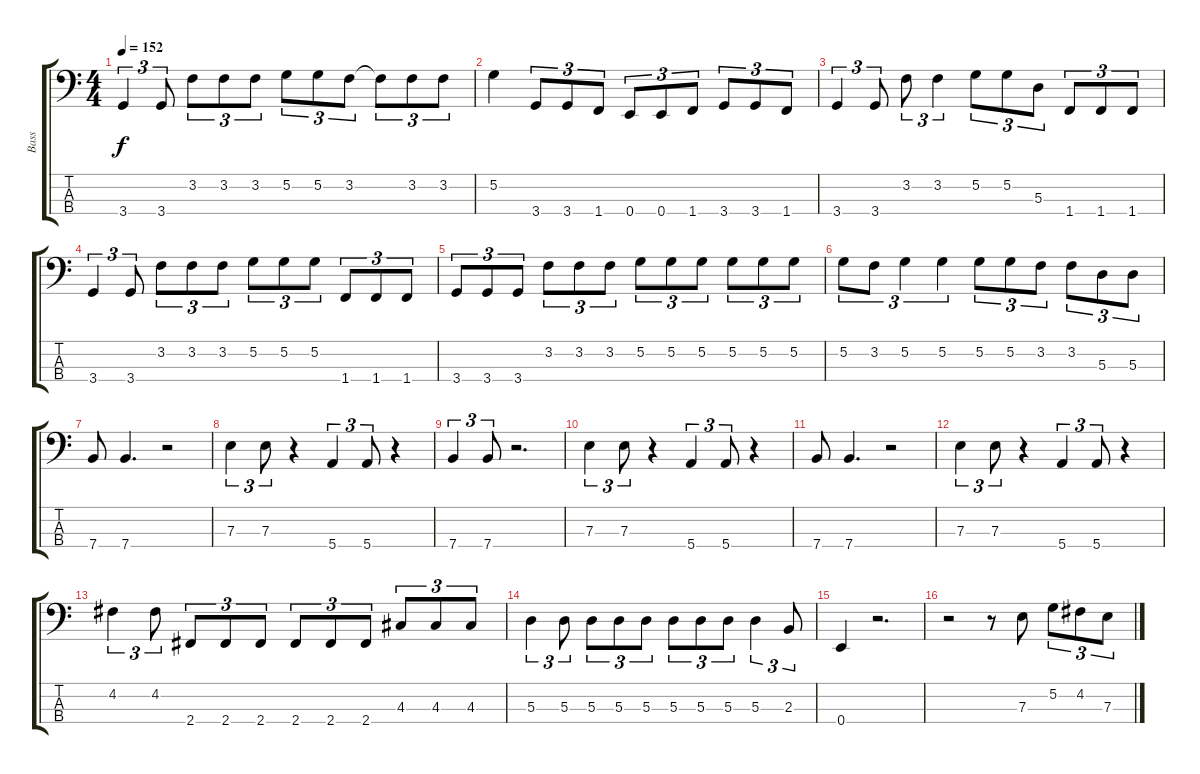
\track ("Bass" "Bass") {instrument electricbassfinger}
\staff {score tabs}
\tuning (G2 D2 A1 E1) {hide}
\ts (4 4)
\tempo 152
\clef f4
\ks c
3.4.4{tu (3 2) dy f} 3.4.8{tu (3 2)} 3.2.8{tu (3 2)} 3.2.8{tu (3 2)} 3.2.8{tu (3 2)} 5.2.8{tu (3 2)} 5.2.8{tu (3 2)} 3.2.8{tu (3 2)} 3.2{t}.8{tu (3 2)} 3.2.8{tu (3 2)} 3.2.8{tu (3 2)} |
5.2.4 3.4.8{tu (3 2)} 3.4.8{tu (3 2)} 1.4.8{tu (3 2)} 0.4.8{tu (3 2)} 0.4.8{tu (3 2)} 1.4.8{tu (3 2)} 3.4.8{tu (3 2)} 3.4.8{tu (3 2)} 1.4.8{tu (3 2)} |
3.4.4{tu (3 2)} 3.4.8{tu (3 2)} 3.2.8{tu (3 2)} 3.2.4{tu (3 2)} 5.2.8{tu (3 2)} 5.2.8{tu (3 2)} 5.3.8{tu (3 2)} 1.4.8{tu (3 2)} 1.4.8{tu (3 2)} 1.4.8{tu (3 2)} |
3.4.4{tu (3 2)} 3.4.8{tu (3 2)} 3.2.8{tu (3 2)} 3.2.8{tu (3 2)} 3.2.8{tu (3 2)} 5.2.8{tu (3 2)} 5.2.8{tu (3 2)} 5.2.8{tu (3 2)} 1.4.8{tu (3 2)} 1.4.8{tu (3 2)} 1.4.8{tu (3 2)} |
3.4.8{tu (3 2)} 3.4.8{tu (3 2)} 3.4.8{tu (3 2)} 3.2.8{tu (3 2)} 3.2.8{tu (3 2)} 3.2.8{tu (3 2)} 5.2.8{tu (3 2)} 5.2.8{tu (3 2)} 5.2.8{tu (3 2)} 5.2.8{tu (3 2)} 5.2.8{tu (3 2)} 5.2.8{tu (3 2)} |
5.2.8{tu (3 2)} 3.2.8{tu (3 2)} 5.2.4{tu (3 2)} 5.2.4{tu (3 2)} 5.2.8{tu (3 2)} 5.2.8{tu (3 2)} 3.2.8{tu (3 2)} 3.2.8{tu (3 2)} 5.3.8{tu (3 2)} 5.3.8{tu (3 2)} |
7.4.8 7.4.4{d} r.2 |
7.3.4{tu (3 2)} 7.3.8{tu (3 2)} r.4 5.4.4{tu (3 2)} 5.4.8{tu (3 2)} r.4 |
7.4.4{tu (3 2)} 7.4.8{tu (3 2)} r.2{d} |
7.3.4{tu (3 2)} 7.3.8{tu (3 2)} r.4 5.4.4{tu (3 2)} 5.4.8{tu (3 2)} r.4 |
7.4.8 7.4.4{d} r.2 |
7.3.4{tu (3 2)} 7.3.8{tu (3 2)} r.4 5.4.4{tu (3 2)} 5.4.8{tu (3 2)} r.4 |
4.2.4{tu (3 2)} 4.2.8{tu (3 2)} 2.4.8{tu (3 2)} 2.4.8{tu (3 2)} 2.4.8{tu (3 2)} 2.4.8{tu (3 2)} 2.4.8{tu (3 2)} 2.4.8{tu (3 2)} 4.3.8{tu (3 2)} 4.3.8{tu (3 2)} 4.3.8{tu (3 2)} |
5.3.4{tu (3 2)} 5.3.8{tu (3 2)} 5.3.8{tu (3 2)} 5.3.8{tu (3 2)} 5.3.8{tu (3 2)} 5.3.8{tu (3 2)} 5.3.8{tu (3 2)} 5.3.8{tu (3 2)} 5.3.4{tu (3 2)} 2.3.8{tu (3 2)} |
0.4.4 r.2{d} |
r.2 r.8 7.3.8 5.2.8{tu (3 2)} 4.2.8{tu (3 2)} 7.3.8{tu (3 2)}
